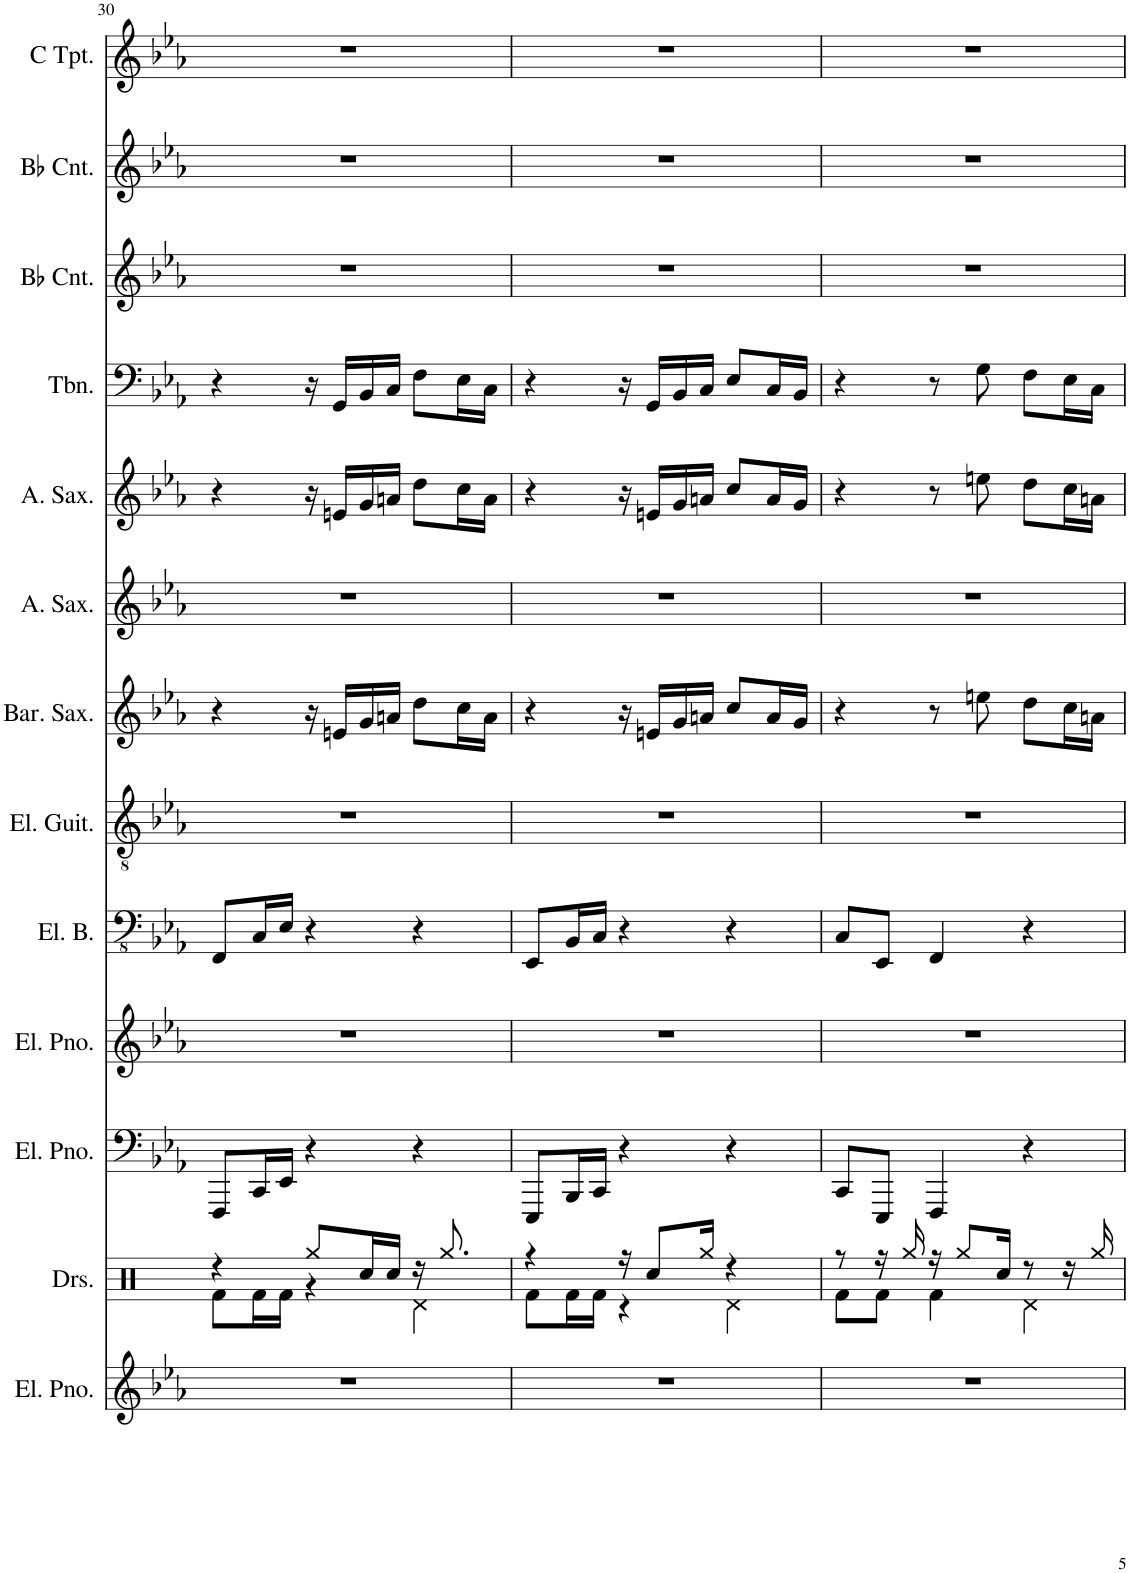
**kern	**kern	**kern	**kern	**kern	**kern	**kern	**kern	**kern	**kern	**kern	**kern	**kern
*part13	*part12	*part11	*part10	*part9	*part8	*part7	*part6	*part5	*part4	*part3	*part2	*part1
*staff13	*staff12	*staff11	*staff10	*staff9	*staff8	*staff7	*staff6	*staff5	*staff4	*staff3	*staff2	*staff1
*I"Electric Piano	*I"Drumset	*I"Electric Piano	*I"Electric Piano	*I"5-str. Electric Bass	*I"Electric Guitar	*I"Baritone Saxophone	*I"Alto Saxophone	*I"Alto Saxophone	*I"Trombone	*I"Bb Cornet	*I"Bb Cornet	*I"C Trumpet
*I'El. Pno.	*I'Drs.	*I'El. Pno.	*I'El. Pno.	*I'El. B.	*I'El. Guit.	*I'Bar. Sax.	*I'A. Sax.	*I'A. Sax.	*I'Tbn.	*I'Bb Cnt.	*I'Bb Cnt.	*I'C Tpt.
!!LO:PB:g=z
*clefG2	*clefX	*clefF4	*clefG2	*clefFv4	*clefGv2	*clefG2	*clefG2	*clefG2	*clefF4	*clefG2	*clefG2	*clefG2
*	*	*	*	*	*	*Trd12c21	*Trd5c9	*Trd5c9	*	*Trd1c2	*Trd1c2	*
*k[b-e-a-]	*k[]	*k[b-e-a-]	*k[b-e-a-]	*k[b-e-a-]	*k[b-e-a-]	*k[b-e-a-]	*k[b-e-a-]	*k[b-e-a-]	*k[b-e-a-]	*k[b-e-a-]	*k[b-e-a-]	*k[b-e-a-]
*M3/4	*M3/4	*M3/4	*M3/4	*M3/4	*M3/4	*M3/4	*M3/4	*M3/4	*M3/4	*M3/4	*M3/4	*M3/4
=30	=30	=30	=30	=30	=30	=30	=30	=30	=30	=30	=30	=30
*	*^	*	*	*	*	*	*	*	*	*	*	*
2.r	4r	8Rf\L	8FFF/L	2.r	8FFF/L	2.r	4r	2.r	4r	4r	2.r	2.r	2.r
.	.	16Rf\L	16CC/L	.	16CC/L	.	.	.	.	.	.	.	.
.	.	16Rf\JJ	16EE-/JJ	.	16EE-/JJ	.	.	.	.	.	.	.	.
.	8Rgg/L	4r	4r	.	4r	.	16r	.	16r	16r	.	.	.
.	.	.	.	.	.	.	16en/LL	.	16en/LL	16GG/LL	.	.	.
.	16Rcc/L	.	.	.	.	.	16g/	.	16g/	16BB-/	.	.	.
.	16Rcc/JJ	.	.	.	.	.	16an/JJ	.	16an/JJ	16C/JJ	.	.	.
.	16r	4Rd\	4r	.	4r	.	8dd\L	.	8dd\L	8F\L	.	.	.
.	8.Rgg/	.	.	.	.	.	.	.	.	.	.	.	.
.	.	.	.	.	.	.	16cc\L	.	16cc\L	16E-\L	.	.	.
.	.	.	.	.	.	.	16a\JJ	.	16a\JJ	16C\JJ	.	.	.
=31	=31	=31	=31	=31	=31	=31	=31	=31	=31	=31	=31	=31	=31
2.r	4r	8Rf\L	8EEE-/L	2.r	8EEE-/L	2.r	4r	2.r	4r	4r	2.r	2.r	2.r
.	.	16Rf\L	16BBB-/L	.	16BBB-/L	.	.	.	.	.	.	.	.
.	.	16Rf\JJ	16CC/JJ	.	16CC/JJ	.	.	.	.	.	.	.	.
.	16r	4r	4r	.	4r	.	16r	.	16r	16r	.	.	.
.	8Rcc/L	.	.	.	.	.	16en/LL	.	16en/LL	16GG/LL	.	.	.
.	.	.	.	.	.	.	16g/	.	16g/	16BB-/	.	.	.
.	16Rgg/Jk	.	.	.	.	.	16an/JJ	.	16an/JJ	16C/JJ	.	.	.
.	4r	4Rd\	4r	.	4r	.	8cc/L	.	8cc/L	8E-/L	.	.	.
.	.	.	.	.	.	.	16a/L	.	16a/L	16C/L	.	.	.
.	.	.	.	.	.	.	16g/JJ	.	16g/JJ	16BB-/JJ	.	.	.
=32	=32	=32	=32	=32	=32	=32	=32	=32	=32	=32	=32	=32	=32
2.r	8r	8Rf\L	8CC/L	2.r	8CC/L	2.r	4r	2.r	4r	4r	2.r	2.r	2.r
.	16r	8Rf\J	8EEE-/J	.	8EEE-/J	.	.	.	.	.	.	.	.
.	16Rgg/	.	.	.	.	.	.	.	.	.	.	.	.
.	16r	4Rf\	4FFF/	.	4FFF/	.	8r	.	8r	8r	.	.	.
.	8Rgg/L	.	.	.	.	.	.	.	.	.	.	.	.
.	.	.	.	.	.	.	8een\	.	8een\	8G\	.	.	.
.	16Rcc/Jk	.	.	.	.	.	.	.	.	.	.	.	.
.	8r	4Rd\	4r	.	4r	.	8dd\L	.	8dd\L	8F\L	.	.	.
.	16r	.	.	.	.	.	16cc\L	.	16cc\L	16E-\L	.	.	.
.	16Rgg/	.	.	.	.	.	16an\JJ	.	16an\JJ	16C\JJ	.	.	.
*	*v	*v	*	*	*	*	*	*	*	*	*	*	*
=	=	=	=	=	=	=	=	=	=	=	=	=
*-	*-	*-	*-	*-	*-	*-	*-	*-	*-	*-	*-	*-
